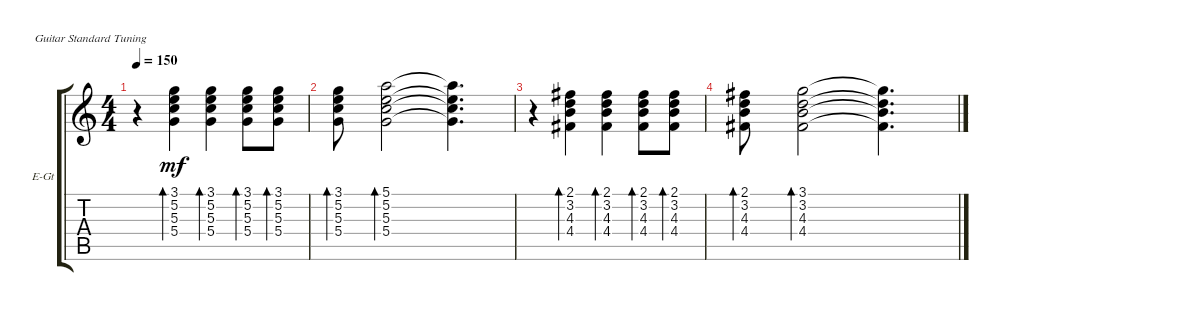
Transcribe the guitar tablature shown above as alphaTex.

\defaultSystemsLayout 4
\bracketExtendMode groupsimilarinstruments
\firstSystemTrackNameOrientation horizontal
\otherSystemsTrackNameOrientation horizontal
\track ("Г. Каспарян " "E-Gt") {instrument overdrivenguitar}
\staff {score tabs}
\tuning (E4 B3 G3 D3 A2 E2)
\ts (4 4)
\tempo 150
\clef g2
\scale
0.333333
\ks c
r.4{dy mf} (3.1 5.2 5.3 5.4).4{bd 39} (3.1 5.2 5.3 5.4).4{bd 40} (3.1 5.2 5.3 5.4).8{bd 39} (3.1 5.2 5.3 5.4).8{bd 40} |
\scale
0.333333 (3.1 5.2 5.3 5.4).8{bd 40} (5.1 5.2 5.3 5.4).2{bd 40} (5.1{t} 5.2{t} 5.3{t} 5.4{t}).4{d} |
\scale
0.333333 r.4 (2.1 3.2 4.3 4.4).4{bd 39} (2.1 3.2 4.3 4.4).4{bd 40} (2.1 3.2 4.3 4.4).8{bd 39} (2.1 3.2 4.3 4.4).8{bd 40} |
\scale
0.333333 (2.1 3.2 4.3 4.4).8{bd 40} (3.1 3.2 4.3 4.4).2{bd 40} (3.1{t} 3.2{t} 4.3{t} 4.4{t}).4{d} |
\scale
0.333333 |
\scale
0.333333 |
\scale
0.333333 |
\scale
0.333333 |
\scale
0.333333 |
\scale
0.333333 |
\scale
0.333333 |
\scale
0.333333 |
\scale
0.333333 |
\scale
0.333333 |
\scale
0.333333 |
\scale
0.333333
